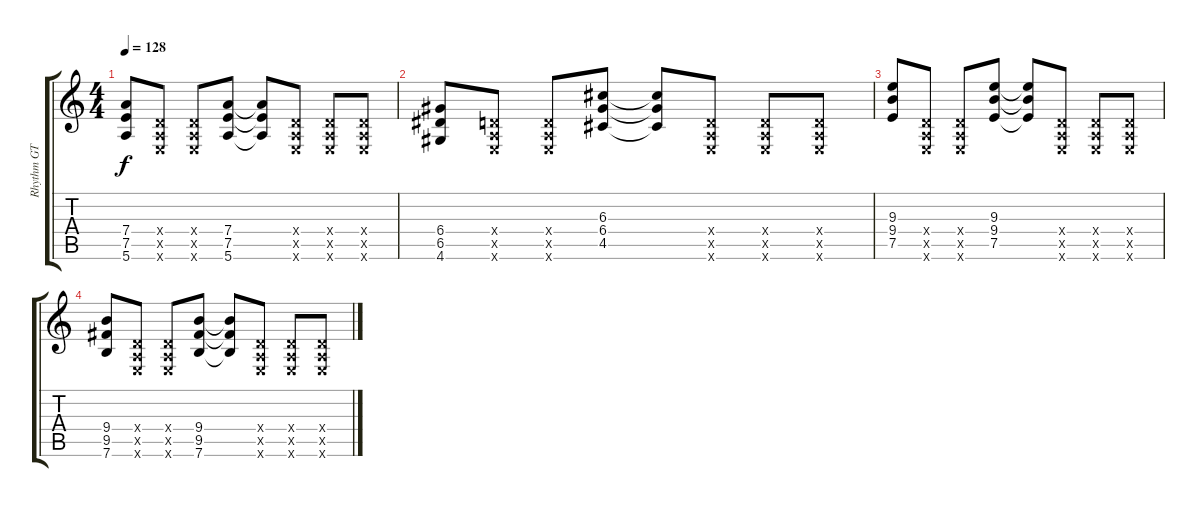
\track ("Rhythm GT" "Rhythm GT") {instrument overdrivenguitar}
\staff {score tabs}
\tuning (E4 B3 G3 D3 A2 E2) {hide}
\ts (4 4)
\tempo 128
\clef g2
\ks c
(7.4 7.5 5.6).8{dy f} (0.4{x} 0.5{x} 0.6{x}).8 (0.4{x} 0.5{x} 0.6{x}).8 (7.4 7.5 5.6).8 (7.4{t} 7.5{t} 5.6{t}).8 (0.4{x} 0.5{x} 0.6{x}).8 (0.4{x} 0.5{x} 0.6{x}).8 (0.4{x} 0.5{x} 0.6{x}).8 |
(6.4 6.5 4.6).8 (0.4{x} 0.5{x} 0.6{x}).8 (0.4{x} 0.5{x} 0.6{x}).8 (6.3 6.4 4.5).8 (6.3{t} 6.4{t} 4.5{t}).8 (0.4{x} 0.5{x} 0.6{x}).8 (0.4{x} 0.5{x} 0.6{x}).8 (0.4{x} 0.5{x} 0.6{x}).8 |
(9.3 9.4 7.5).8 (0.4{x} 0.5{x} 0.6{x}).8 (0.4{x} 0.5{x} 0.6{x}).8 (9.3 9.4 7.5).8 (9.3{t} 9.4{t} 7.5{t}).8 (0.4{x} 0.5{x} 0.6{x}).8 (0.4{x} 0.5{x} 0.6{x}).8 (0.4{x} 0.5{x} 0.6{x}).8 |
(9.4 9.5 7.6).8 (0.4{x} 0.5{x} 0.6{x}).8 (0.4{x} 0.5{x} 0.6{x}).8 (9.4 9.5 7.6).8 (9.4{t} 9.5{t} 7.6{t}).8 (0.4{x} 0.5{x} 0.6{x}).8 (0.4{x} 0.5{x} 0.6{x}).8 (0.4{x} 0.5{x} 0.6{x}).8
